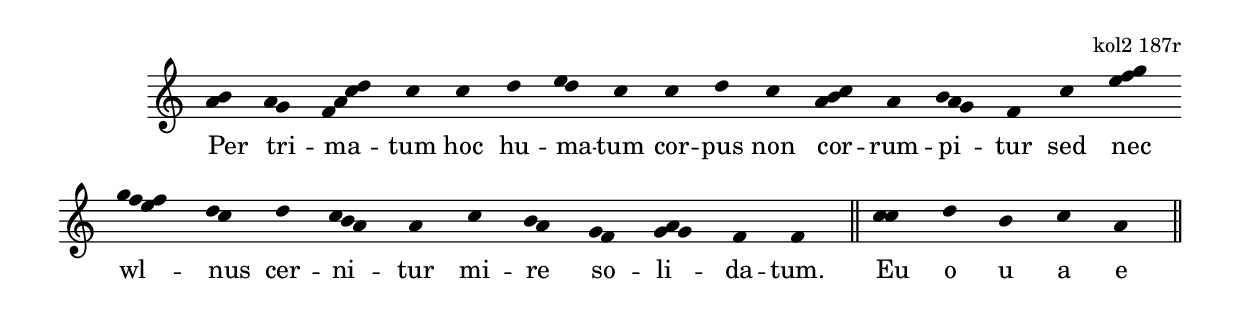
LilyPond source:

\version "2.19.32"

\include "../lib/synopsis.ily"

\score {
  \transpose c c' {
    \plainchant
    \melisma { a b } \bar "" \melisma { a g } \melisma { f a c' d' } c' \bar "" c' \bar "" d' \melisma { e' d' } c' \bar "" c' d' \bar "" c' \bar "" \melisma { a b c' } a \melisma { b a g } f \bar "" c' \bar "" \melisma { e' f' g' } \bar "" \melisma { g' f' e' f' } \melisma { d' c' } \bar "" d' \melisma { c' b a } a \bar "" c' \melisma { b a } \bar "" \melisma { g f } \melisma { g a g } f f \bar "||" \melisma { c' c' } \bar "" d' \bar "" b \bar "" c' \bar "" a \bar "||"
  }
  \addlyrics {
    Per tri -- ma -- tum hoc hu -- ma -- tum cor -- pus non cor -- rum -- pi -- tur sed nec wl -- nus cer -- ni -- tur mi -- re so -- li -- da -- tum. Eu o u a e
  }
  \header {
    fontes = "kol2 187r"
  }
}
